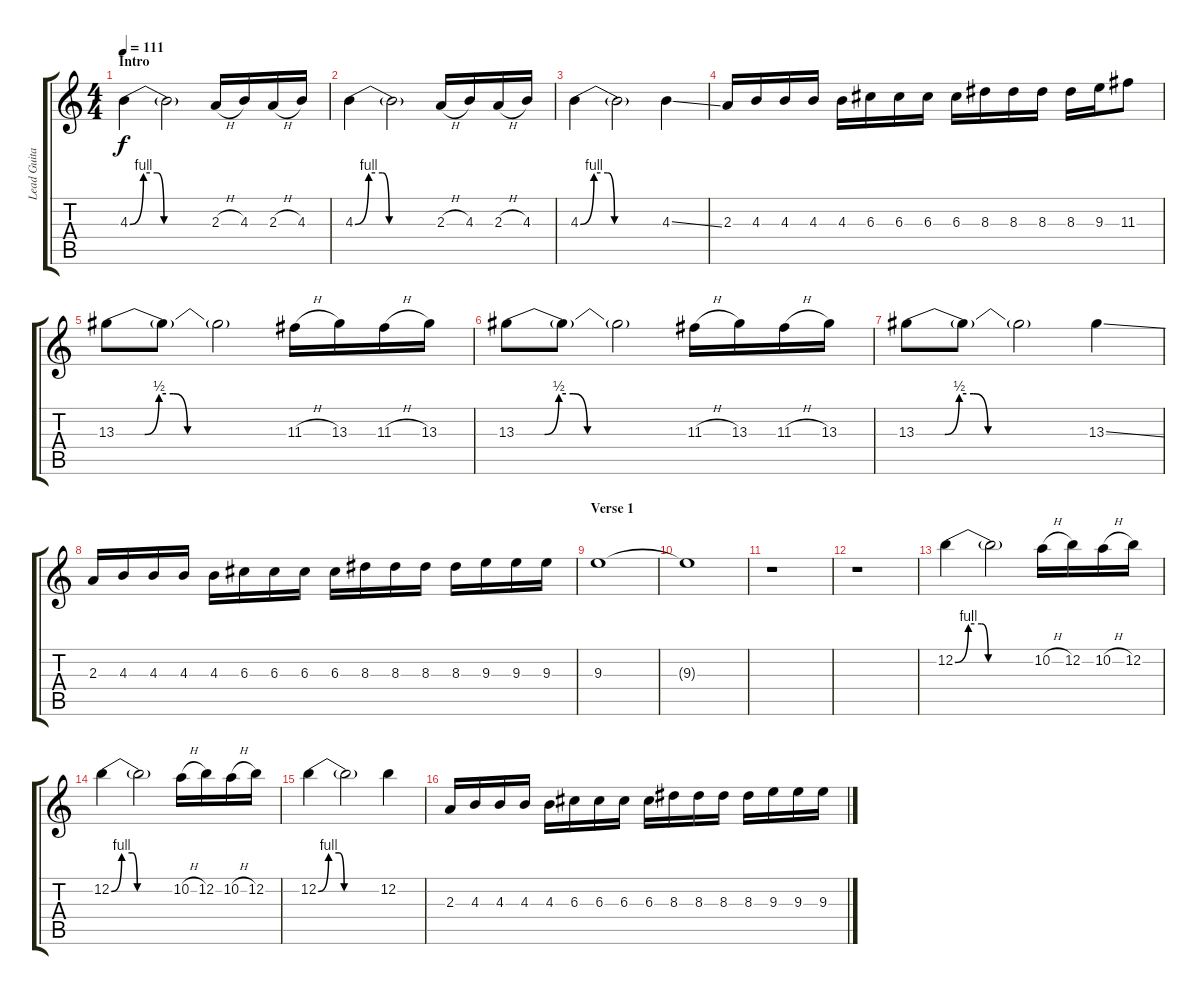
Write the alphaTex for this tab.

\track ("Lead Guitar" "Lead Guita") {instrument overdrivenguitar}
\staff {score tabs}
\tuning (E4 B3 G3 D3 A2 E2) {hide}
\ts (4 4)
\section ("" "Intro")
\tempo 111
\clef g2
\ks c
4.3{be (custom 0 0 10 4 20 4 25 0 60 0)}.4{dy f instrument overdrivenguitar} 4.3{t}.2 2.3{h}.16 4.3.16 2.3{h}.16 4.3.16 |
4.3{be (custom 0 0 10 4 20 4 25 0 60 0)}.4 4.3{t}.2 2.3{h}.16 4.3.16 2.3{h}.16 4.3.16 |
4.3{be (custom 0 0 10 4 20 4 25 0 60 0)}.4 4.3{t}.2 4.3{ss}.4 |
2.3.16 4.3.16 4.3.16 4.3.16 4.3.16 6.3.16 6.3.16 6.3.16 6.3.16 8.3.16 8.3.16 8.3.16 8.3.16 9.3.16 11.3.8 |
13.3{be (custom 0 0 10 0 15 2 20 2 25 0 60 0)}.8 13.3{t}.8 13.3{t}.2 11.3{h}.16 13.3.16 11.3{h}.16 13.3.16 |
13.3{be (custom 0 0 10 0 15 2 20 2 25 0 60 0)}.8 13.3{t}.8 13.3{t}.2 11.3{h}.16 13.3.16 11.3{h}.16 13.3.16 |
13.3{be (custom 0 0 10 0 15 2 20 2 25 0 60 0)}.8 13.3{t}.8 13.3{t}.2 13.3{ss}.4 |
2.3.16 4.3.16 4.3.16 4.3.16 4.3.16 6.3.16 6.3.16 6.3.16 6.3.16 8.3.16 8.3.16 8.3.16 8.3.16 9.3.16 9.3.16 9.3.16 |
\section ("" "Verse 1")
9.3.1 |
9.3{t}.1 |
r.1 |
r.1 |
12.2{be (custom 0 0 10 4 20 4 25 0 60 0)}.4 12.2{t}.2 10.2{h}.16 12.2.16 10.2{h}.16 12.2.16 |
12.2{be (custom 0 0 10 4 20 4 25 0 60 0)}.4 12.2{t}.2 10.2{h}.16 12.2.16 10.2{h}.16 12.2.16 |
12.2{be (custom 0 0 10 4 20 4 25 0 60 0)}.4 12.2{t}.2 12.2.4 |
2.3.16 4.3.16 4.3.16 4.3.16 4.3.16 6.3.16 6.3.16 6.3.16 6.3.16 8.3.16 8.3.16 8.3.16 8.3.16 9.3.16 9.3.16 9.3.16
